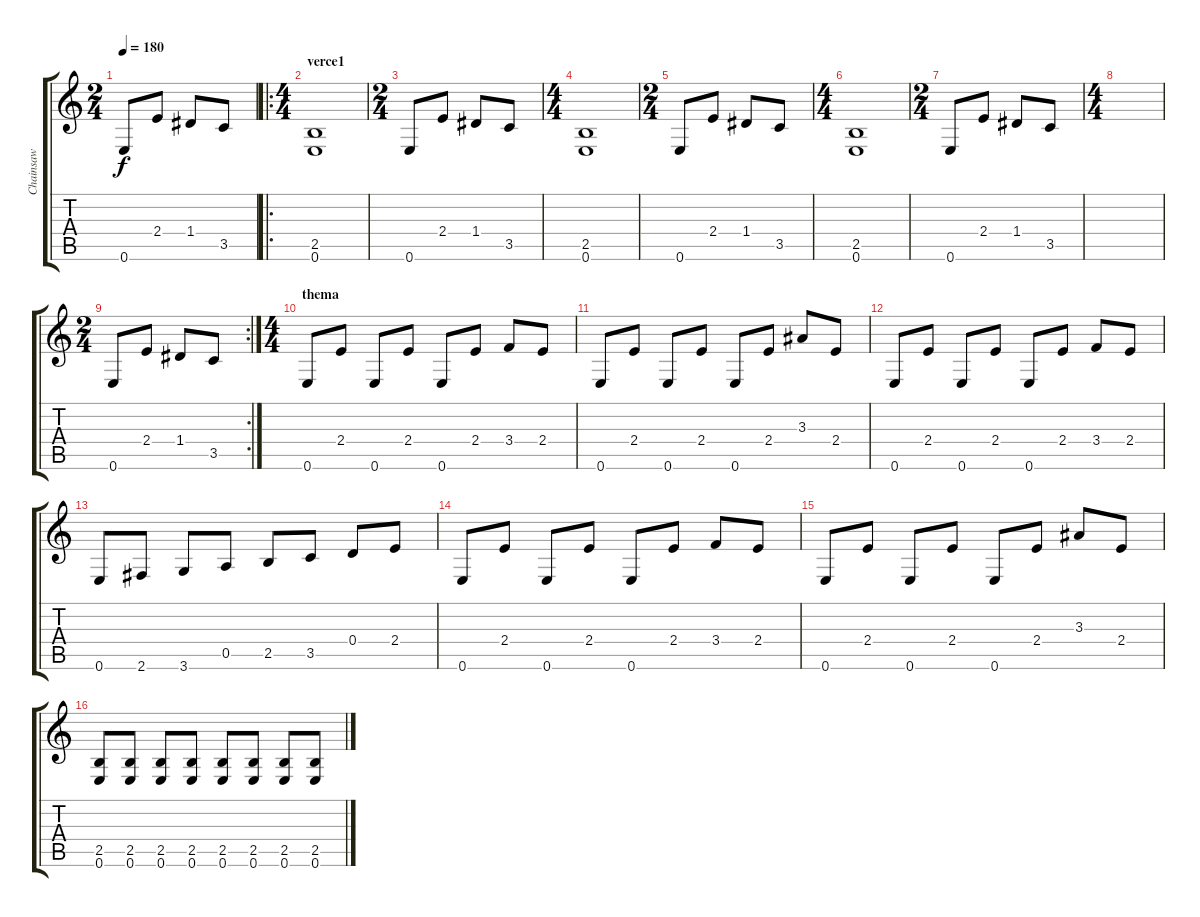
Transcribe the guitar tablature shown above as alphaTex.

\track ("Chainsaw" "Chainsaw") {instrument distortionguitar}
\staff {score tabs}
\tuning (E4 B3 G3 D3 A2 E2) {hide}
\ts (2 4)
\tempo 180
\clef g2
\ks c
0.6.8{dy f} 2.4.8 1.4.8 3.5.8 |
\ro
\ts (4 4)
\section ("" "verce1")
(2.5 0.6).1 |
\ts (2 4)
0.6.8 2.4.8 1.4.8 3.5.8 |
\ts (4 4)
(2.5 0.6).1 |
\ts (2 4)
0.6.8 2.4.8 1.4.8 3.5.8 |
\ts (4 4)
(2.5 0.6).1 |
\ts (2 4)
0.6.8 2.4.8 1.4.8 3.5.8 |
\ts (4 4)
|
\rc 2
\ts (2 4)
0.6.8 2.4.8 1.4.8 3.5.8 |
\ts (4 4)
\section ("" "thema")
0.6.8 2.4.8 0.6.8 2.4.8 0.6.8 2.4.8 3.4.8 2.4.8 |
0.6.8 2.4.8 0.6.8 2.4.8 0.6.8 2.4.8 3.3.8 2.4.8 |
0.6.8 2.4.8 0.6.8 2.4.8 0.6.8 2.4.8 3.4.8 2.4.8 |
0.6.8 2.6.8 3.6.8 0.5.8 2.5.8 3.5.8 0.4.8 2.4.8 |
0.6.8 2.4.8 0.6.8 2.4.8 0.6.8 2.4.8 3.4.8 2.4.8 |
0.6.8 2.4.8 0.6.8 2.4.8 0.6.8 2.4.8 3.3.8 2.4.8 |
(2.5 0.6).8 (2.5 0.6).8 (2.5 0.6).8 (2.5 0.6).8 (2.5 0.6).8 (2.5 0.6).8 (2.5 0.6).8 (2.5 0.6).8
